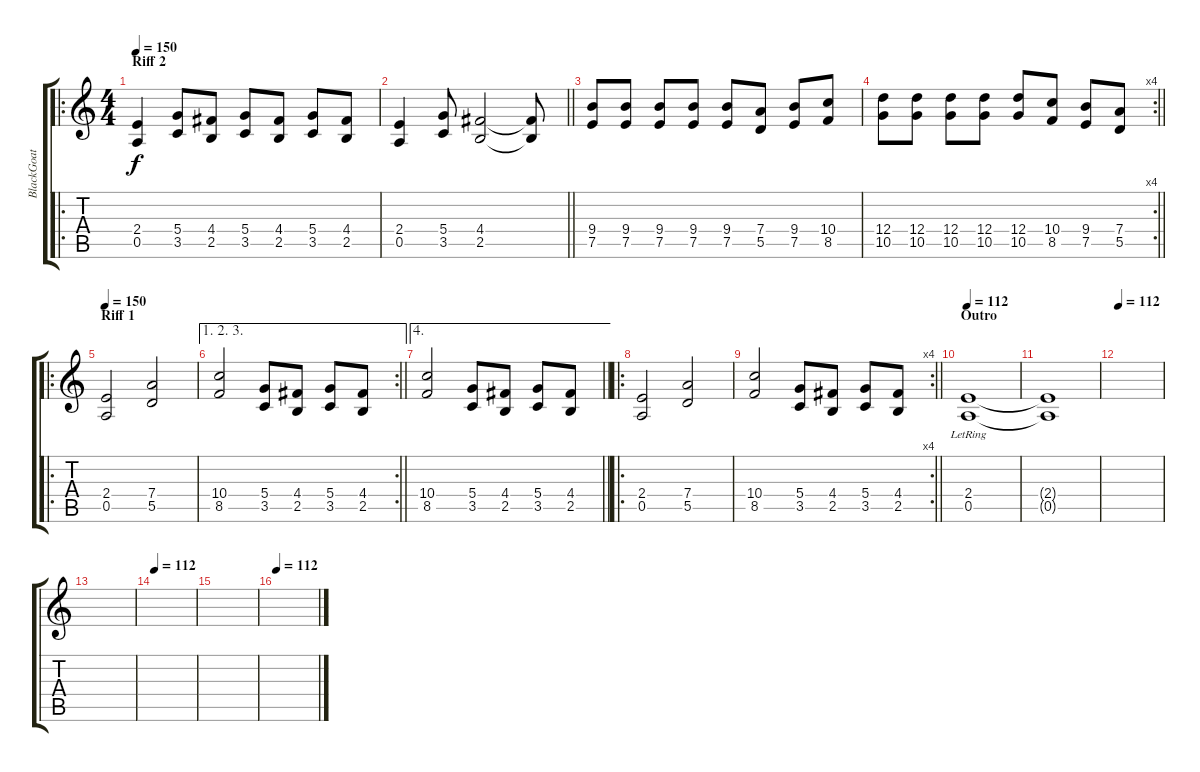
\track ("BlackGoat" "BlackGoat") {instrument distortionguitar}
\staff {score tabs}
\tuning (E4 B3 G3 D3 A2 E2) {hide}
\ro
\ts (4 4)
\section ("" "Riff 2")
\tempo 150
\clef g2
\ks c
(2.4 0.5).4{dy f} (5.4 3.5).8 (4.4 2.5).8 (5.4 3.5).8 (4.4 2.5).8 (5.4 3.5).8 (4.4 2.5).8 |
\barLineRight lightlight
(2.4 0.5).4 (5.4 3.5).8 (4.4 2.5).2 (4.4{t} 2.5{t}).8 |
(9.4 7.5).8 (9.4 7.5).8 (9.4 7.5).8 (9.4 7.5).8 (9.4 7.5).8 (7.4 5.5).8 (9.4 7.5).8 (10.4 8.5).8 |
\rc 4
\barLineRight lightlight
(12.4 10.5).8 (12.4 10.5).8 (12.4 10.5).8 (12.4 10.5).8 (12.4 10.5).8 (10.4 8.5).8 (9.4 7.5).8 (7.4 5.5).8 |
\ro
\section ("" "Riff 1")
\tempo 150
(2.4 0.5).2 (7.4 5.5).2 |
\ae (1 2 3)
\rc 2
\barLineRight lightlight
(10.4 8.5).2 (5.4 3.5).8 (4.4 2.5).8 (5.4 3.5).8 (4.4 2.5).8 |
\ae 4
\barLineRight lightlight
(10.4 8.5).2 (5.4 3.5).8 (4.4 2.5).8 (5.4 3.5).8 (4.4 2.5).8 |
\ro
(2.4 0.5).2 (7.4 5.5).2 |
\rc 4
\barLineRight lightlight
(10.4 8.5).2 (5.4 3.5).8 (4.4 2.5).8 (5.4 3.5).8 (4.4 2.5).8 |
\section ("" "Outro")
\tempo 112
(2.4{lr} 0.5).1 |
(2.4{t} 0.5{t}).1{volume 5} |
\tempo 112
|
|
\tempo 112
|
|
\tempo 112
